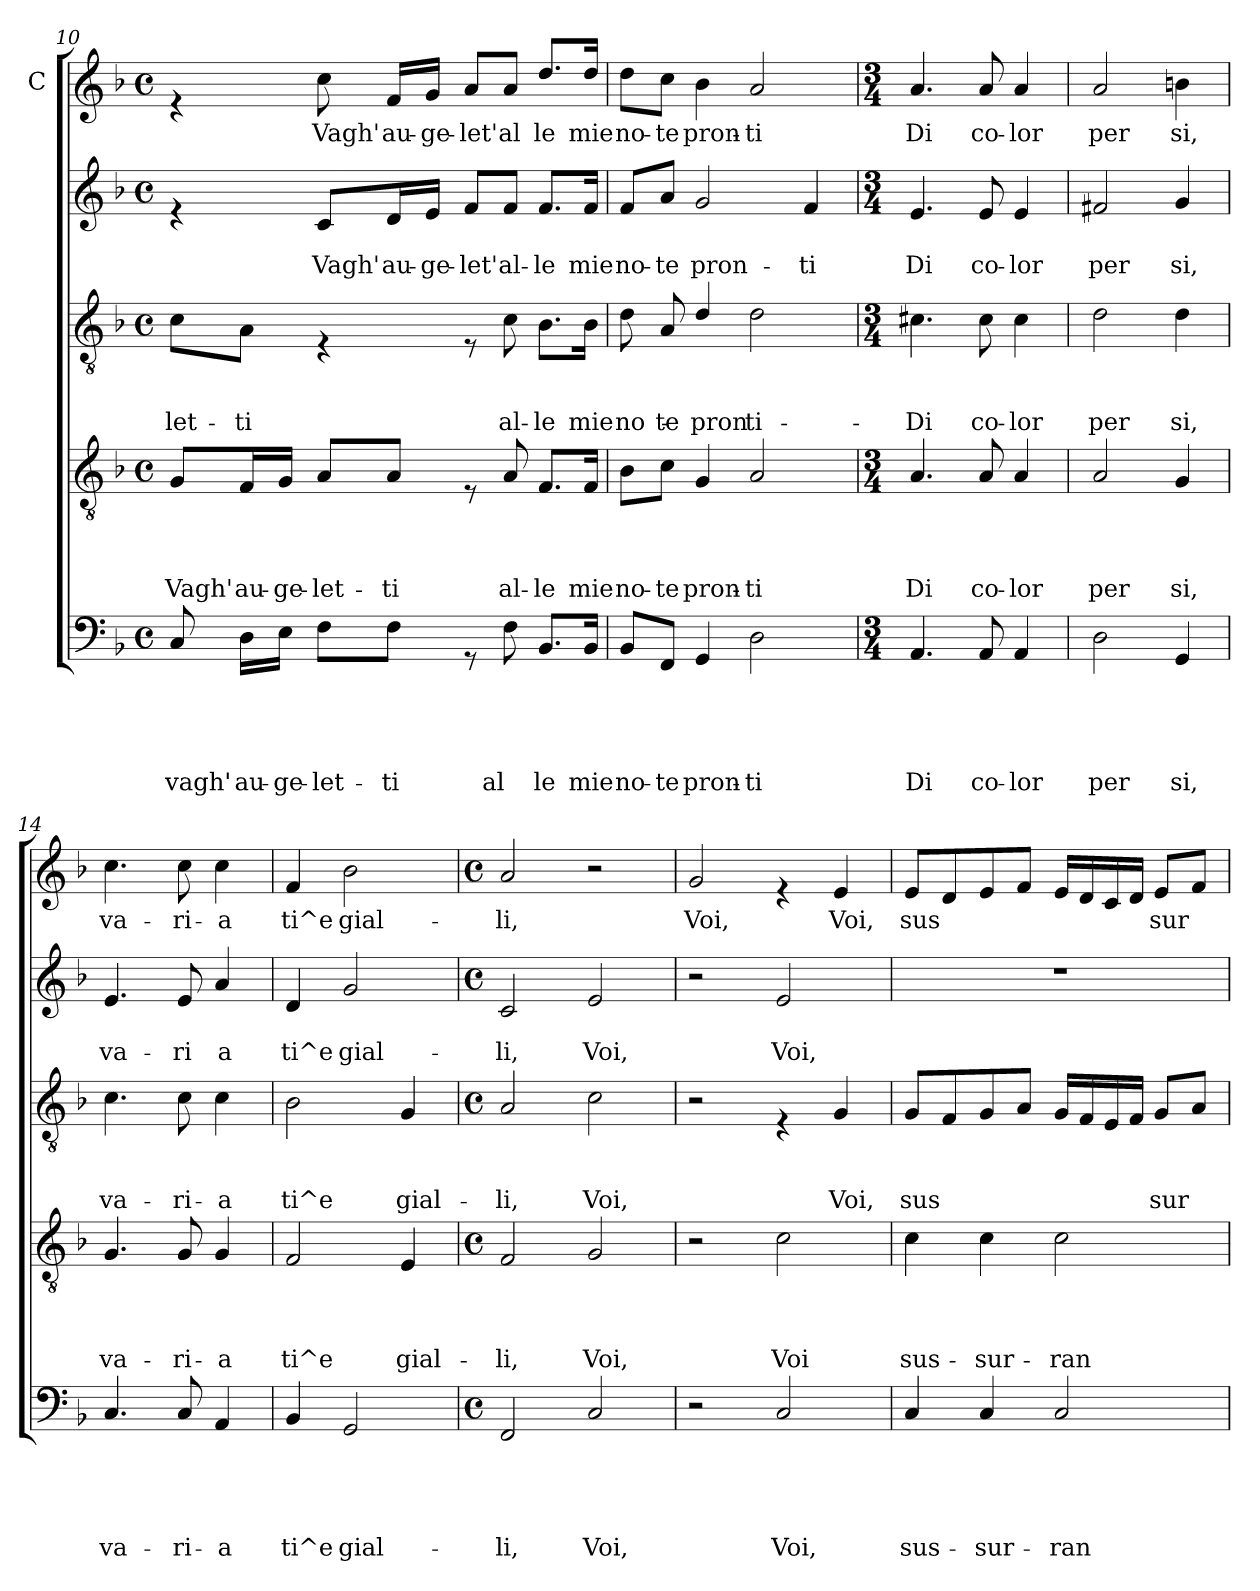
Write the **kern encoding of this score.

**kern	**text	**text	**text	**text	**text	**kern	**text	**text	**text	**text	**kern	**text	**text	**text	**kern	**text	**text	**kern	**text
*part5	*part5	*part5	*part5	*part5	*part5	*part4	*part4	*part4	*part4	*part4	*part3	*part3	*part3	*part3	*part2	*part2	*part2	*part1	*part1
*staff5	*staff5	*staff5	*staff5	*staff5	*staff5	*staff4	*staff4	*staff4	*staff4	*staff4	*staff3	*staff3	*staff3	*staff3	*staff2	*staff2	*staff2	*staff1	*staff1
*	*	*	*	*	*	*	*	*	*	*	*	*	*	*	*	*	*	*I"C	*
*clefF4	*	*	*	*	*	*clefGv2	*	*	*	*	*clefGv2	*	*	*	*clefG2	*	*	*clefG2	*
*k[b-]	*	*	*	*	*	*k[b-]	*	*	*	*	*k[b-]	*	*	*	*k[b-]	*	*	*k[b-]	*
*F:	*	*	*	*	*	*F:	*	*	*	*	*F:	*	*	*	*F:	*	*	*F:	*
*M4/4	*	*	*	*	*	*M4/4	*	*	*	*	*M4/4	*	*	*	*M4/4	*	*	*M4/4	*
*met(c)	*	*	*	*	*	*met(c)	*	*	*	*	*met(c)	*	*	*	*met(c)	*	*	*met(c)	*
=10	=10	=10	=10	=10	=10	=10	=10	=10	=10	=10	=10	=10	=10	=10	=10	=10	=10	=10	=10
!	!	!	!	!	!LO:LY:b	!	!	!	!	!LO:LY:b	!	!	!	!LO:LY:b	!	!	!	!	!
*^	*	*	*	*	*	*	*	*	*	*	*	*	*	*	*	*	*	*^	*
8C/	8ryy	.	.	.	.	vagh'	8G/L	.	.	.	Vagh'	8c\L	.	.	-let-	4re	.	.	4re	4.ryy	.
!	!	!	!	!	!	!LO:LY:b	!	!	!	!	!LO:LY:b	!	!	!	!LO:LY:b	!	!	!	!	!	!
2ryy	16D\LL	.	.	.	.	au-	16F/L	.	.	.	au-	8A\J	.	.	-ti	.	.	.	.	.	.
!	!	!	!	!	!	!LO:LY:b	!	!	!	!	!LO:LY:b	!	!	!	!	!	!	!	!	!	!
.	16E\JJ	.	.	.	.	-ge-	16G/JJ	.	.	.	-ge-	.	.	.	.	.	.	.	.	.	.
!	!	!	!	!	!	!LO:LY:b	!	!	!	!	!LO:LY:b	!	!	!	!	!	!	!LO:LY:b	!	!	!LO:LY:b
.	8F\L	.	.	.	.	-let-	8A/L	.	.	.	-let-	4rE	.	.	.	8c/L	.	Vagh'	8cc\	.	Vagh'
!	!	!	!	!	!	!LO:LY:b	!	!	!	!	!LO:LY:b	!	!	!	!	!	!	!LO:LY:b	!	!	!LO:LY:b
.	8F\J	.	.	.	.	-ti	8A/J	.	.	.	-ti	.	.	.	.	16d/L	.	au-	4.ryy	16f/LL	au-
!	!	!	!	!	!	!	!	!	!	!	!	!	!	!	!	!	!	!LO:LY:b	!	!	!LO:LY:b
.	.	.	.	.	.	.	.	.	.	.	.	.	.	.	.	16e/JJ	.	-ge-	.	16g/JJ	-ge-
!	!	!	!	!	!	!	!	!	!	!	!	!	!	!	!	!	!	!LO:LY:b	!	!	!LO:LY:b
.	8rGG	.	.	.	.	.	8rE	.	.	.	.	8rE	.	.	.	8f/L	.	-let'	.	8a/L	-let'
!	!	!	!	!	!	!LO:LY:b	!	!	!	!	!LO:LY:b	!	!	!	!LO:LY:b	!	!	!LO:LY:b	!	!	!LO:LY:b
8ryy	8F\	.	.	.	.	al-	8A/	.	.	.	al-	8c\	.	.	al-	8f/J	.	al-	.	8a/J	al-
!	!	!	!	!	!	!LO:LY:b	!	!	!	!	!LO:LY:b	!	!	!	!LO:LY:b	!	!	!LO:LY:b	!	!	!LO:LY:b
8.BB-/L	4ryy	.	.	.	.	le	8.F/L	.	.	.	-le	8.B-\L	.	.	-le	8.f/L	.	-le	8.dd/L	4ryy	le
!	!	!	!	!	!	!LO:LY:b	!	!	!	!	!LO:LY:b	!	!	!	!LO:LY:b	!	!	!LO:LY:b	!	!	!LO:LY:b
16BB-/Jk	.	.	.	.	.	mie	16F/Jk	.	.	.	mie	16B-\Jk	.	.	mie	16f/Jk	.	mie	16dd/Jk	.	mie
*v	*v	*	*	*	*	*	*	*	*	*	*	*	*	*	*	*	*	*	*v	*v	*
!!LO:PB:g=z
=11	=11	=11	=11	=11	=11	=11	=11	=11	=11	=11	=11	=11	=11	=11	=11	=11	=11	=11	=11
!	!	!	!	!	!LO:LY:b	!	!	!	!	!LO:LY:b	!	!	!	!LO:LY:b	!	!	!LO:LY:b	!	!LO:LY:b
*	*	*	*	*	*	*	*	*	*	*	*^	*	*	*	*	*	*	*	*
8BB-/L	.	.	.	.	-no-	8B-\L	.	.	.	no-	8d\	8ryy	.	.	no-	8f/L	.	no-	8dd\L	-no-
!	!	!	!	!	!LO:LY:b	!	!	!	!	!LO:LY:b	!	!	!	!	!LO:LY:b	!	!	!LO:LY:b	!	!LO:LY:b
8FF/J	.	.	.	.	-te	8c\J	.	.	.	-te	8ryy	8A/	.	.	-te	8a/J	.	-te	8cc\J	-te
!	!	!	!	!	!LO:LY:b	!	!	!	!	!LO:LY:b	!	!	!	!	!LO:LY:b	!	!	!LO:LY:b	!	!LO:LY:b
4GG/	.	.	.	.	pron-	4G/	.	.	.	pron-	4d/	4ryy	.	.	-pron-	2g/	.	pron-	4b-\	pron-
!	!	!	!	!	!LO:LY:b	!	!	!	!	!LO:LY:b	!	!	!	!	!LO:LY:b	!	!	!	!	!LO:LY:b
2D\	.	.	.	.	-ti	2A/	.	.	.	-ti	2ryy	2d\	.	.	ti	.	.	.	2a/	-ti
!	!	!	!	!	!	!	!	!	!	!	!	!	!	!	!	!	!	!LO:LY:b	!	!
.	.	.	.	.	.	.	.	.	.	.	.	.	.	.	.	4f/	.	-ti	.	.
*	*	*	*	*	*	*	*	*	*	*	*v	*v	*	*	*	*	*	*	*	*
=12	=12	=12	=12	=12	=12	=12	=12	=12	=12	=12	=12	=12	=12	=12	=12	=12	=12	=12	=12
*M3/4	*	*	*	*	*	*M3/4	*	*	*	*	*M3/4	*	*	*	*M3/4	*	*	*M3/4	*
*	*	*	*	*	*	*	*	*	*	*	*	*	*	*	*	*	*	*MM141	*
!	!	!	!	!	!LO:LY:b	!	!	!	!	!LO:LY:b	!	!	!	!LO:LY:b	!	!	!LO:LY:b	!	!LO:LY:b
4.AA/	.	.	.	.	Di	4.A/	.	.	.	Di	4.c#X\	.	.	Di	4.e/	.	Di	4.a/	Di
!	!	!	!	!	!LO:LY:b	!	!	!	!	!LO:LY:b	!	!	!	!LO:LY:b	!	!	!LO:LY:b	!	!LO:LY:b
8AA/	.	.	.	.	co-	8A/	.	.	.	co-	8c#\	.	.	co-	8e/	.	co-	8a/	co-
!	!	!	!	!	!LO:LY:b	!	!	!	!	!LO:LY:b	!	!	!	!LO:LY:b	!	!	!LO:LY:b	!	!LO:LY:b
4AA/	.	.	.	.	-lor	4A/	.	.	.	-lor	4c#\	.	.	-lor	4e/	.	-lor	4a/	-lor
=13	=13	=13	=13	=13	=13	=13	=13	=13	=13	=13	=13	=13	=13	=13	=13	=13	=13	=13	=13
!	!	!	!	!	!LO:LY:b	!	!	!	!	!LO:LY:b	!	!	!	!LO:LY:b	!	!	!LO:LY:b	!	!LO:LY:b
2D\	.	.	.	.	per	2A/	.	.	.	per	2d\	.	.	per	2f#X/	.	per	2a/	per
!	!	!	!	!	!LO:LY:b	!	!	!	!	!LO:LY:b	!	!	!	!LO:LY:b	!	!	!LO:LY:b	!	!LO:LY:b
4GG/	.	.	.	.	si,	4G/	.	.	.	si,	4d\	.	.	si,	4g/	.	si,	4bn\	si,
=14	=14	=14	=14	=14	=14	=14	=14	=14	=14	=14	=14	=14	=14	=14	=14	=14	=14	=14	=14
!	!	!	!	!	!LO:LY:b	!	!	!	!	!LO:LY:b	!	!	!	!LO:LY:b	!	!	!LO:LY:b	!	!LO:LY:b
4.C/	.	.	.	.	va-	4.G/	.	.	.	va-	4.c\	.	.	va-	4.e/	.	va-	4.cc\	va-
!	!	!	!	!	!LO:LY:b	!	!	!	!	!LO:LY:b	!	!	!	!LO:LY:b	!	!	!LO:LY:b	!	!LO:LY:b
8C/	.	.	.	.	-ri-	8G/	.	.	.	-ri-	8c\	.	.	-ri-	8e/	.	-ri	8cc\	-ri-
!	!	!	!	!	!LO:LY:b	!	!	!	!	!LO:LY:b	!	!	!	!LO:LY:b	!	!	!LO:LY:b	!	!LO:LY:b
4AA/	.	.	.	.	-a	4G/	.	.	.	-a	4c\	.	.	-a	4a/	.	a	4cc\	-a
=15	=15	=15	=15	=15	=15	=15	=15	=15	=15	=15	=15	=15	=15	=15	=15	=15	=15	=15	=15
!	!	!	!	!	!LO:LY:b	!	!	!	!	!LO:LY:b	!	!	!	!LO:LY:b	!	!	!LO:LY:b	!	!LO:LY:b
4BB-/	.	.	.	.	ti^e	2F/	.	.	.	ti^e	2B-\	.	.	ti^e	4d/	.	ti^e	4f/	ti^e
!	!	!	!	!	!LO:LY:b	!	!	!	!	!	!	!	!	!	!	!	!LO:LY:b	!	!LO:LY:b
2GG/	.	.	.	.	gial-	.	.	.	.	.	.	.	.	.	2g/	.	gial-	2b-\	gial-
!	!	!	!	!	!	!	!	!	!	!LO:LY:b	!	!	!	!LO:LY:b	!	!	!	!	!
.	.	.	.	.	.	4E/	.	.	.	gial-	4G/	.	.	gial-	.	.	.	.	.
!!LO:LB:g=z
=16	=16	=16	=16	=16	=16	=16	=16	=16	=16	=16	=16	=16	=16	=16	=16	=16	=16	=16	=16
*M4/4	*	*	*	*	*	*M4/4	*	*	*	*	*M4/4	*	*	*	*M4/4	*	*	*M4/4	*
*met(c)	*	*	*	*	*	*met(c)	*	*	*	*	*met(c)	*	*	*	*met(c)	*	*	*met(c)	*
*	*	*	*	*	*	*	*	*	*	*	*	*	*	*	*	*	*	*MM72	*
!	!	!	!	!	!LO:LY:b	!	!	!	!	!LO:LY:b	!	!	!	!LO:LY:b	!	!	!LO:LY:b	!	!LO:LY:b
2FF/	.	.	.	.	-li,	2F/	.	.	.	-li,	2A/	.	.	-li,	2c/	.	-li,	2a/	-li,
!	!	!	!	!	!LO:LY:b	!	!	!	!	!LO:LY:b	!	!	!	!LO:LY:b	!	!	!LO:LY:b	!	!
2C/	.	.	.	.	Voi,	2G/	.	.	.	Voi,	2c\	.	.	Voi,	2e/	.	Voi,	2r	.
=17	=17	=17	=17	=17	=17	=17	=17	=17	=17	=17	=17	=17	=17	=17	=17	=17	=17	=17	=17
!	!	!	!	!	!	!	!	!	!	!	!	!	!	!	!	!	!	!	!LO:LY:b
2r	.	.	.	.	.	2r	.	.	.	.	2r	.	.	.	2r	.	.	2g/	Voi,
!	!	!	!	!	!LO:LY:b	!	!	!	!	!LO:LY:b	!	!	!	!	!	!	!LO:LY:b	!	!
2C/	.	.	.	.	Voi,	2c\	.	.	.	Voi	4rE	.	.	.	2e/	.	Voi,	4re	.
!	!	!	!	!	!	!	!	!	!	!	!	!	!	!LO:LY:b	!	!	!	!	!LO:LY:b
.	.	.	.	.	.	.	.	.	.	.	4G/	.	.	Voi,	.	.	.	4e/	Voi,
=18	=18	=18	=18	=18	=18	=18	=18	=18	=18	=18	=18	=18	=18	=18	=18	=18	=18	=18	=18
!	!	!	!	!	!LO:LY:b	!	!	!	!	!LO:LY:b	!	!	!	!LO:LY:b	!	!	!	!	!LO:LY:b
4C/	.	.	.	.	sus-	4c\	.	.	.	sus-	8G/L	.	.	sus	1r	.	.	8e/L	sus
.	.	.	.	.	.	.	.	.	.	.	8F/	.	.	.	.	.	.	8d/	.
!	!	!	!	!	!LO:LY:b	!	!	!	!	!LO:LY:b	!	!	!	!	!	!	!	!	!
4C/	.	.	.	.	-sur-	4c\	.	.	.	-sur-	8G/	.	.	.	.	.	.	8e/	.
.	.	.	.	.	.	.	.	.	.	.	8A/J	.	.	.	.	.	.	8f/J	.
!	!	!	!	!	!LO:LY:b	!	!	!	!	!LO:LY:b	!	!	!	!	!	!	!	!	!
2C/	.	.	.	.	-ran-	2c\	.	.	.	-ran-	16G/LL	.	.	.	.	.	.	16e/LL	.
.	.	.	.	.	.	.	.	.	.	.	16F/	.	.	.	.	.	.	16d/	.
.	.	.	.	.	.	.	.	.	.	.	16E/	.	.	.	.	.	.	16c/	.
.	.	.	.	.	.	.	.	.	.	.	16F/JJ	.	.	.	.	.	.	16d/JJ	.
!	!	!	!	!	!	!	!	!	!	!	!	!	!	!LO:LY:b	!	!	!	!	!LO:LY:b
.	.	.	.	.	.	.	.	.	.	.	8G/L	.	.	sur	.	.	.	8e/L	sur
.	.	.	.	.	.	.	.	.	.	.	8A/J	.	.	.	.	.	.	8f/J	.
=	=	=	=	=	=	=	=	=	=	=	=	=	=	=	=	=	=	=	=
*-	*-	*-	*-	*-	*-	*-	*-	*-	*-	*-	*-	*-	*-	*-	*-	*-	*-	*-	*-
